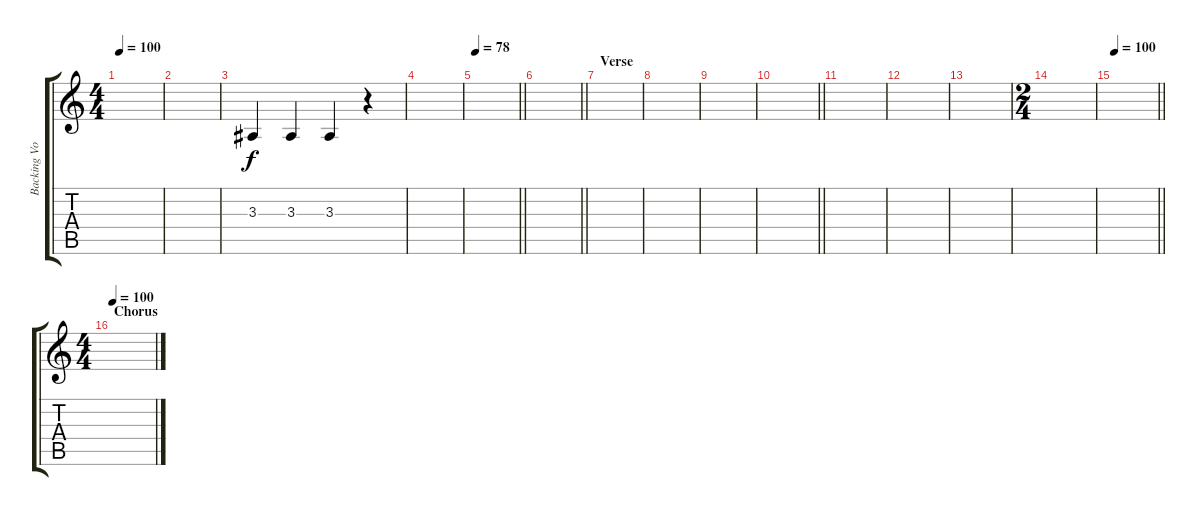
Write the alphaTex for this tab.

\track ("Backing Vox" "Backing Vo") {instrument clarinet}
\staff {score tabs}
\tuning (E4 B3 G3 D3 A2 E2) {hide}
\ts (4 4)
\tempo 100
\clef g2
\ks c
|
|
3.3.4 3.3.4 3.3.4 r.4 |
|
\tempo 78
\barLineRight lightlight
|
\barLineRight lightlight
|
\section ("" "Verse")
|
|
|
\barLineRight lightlight
|
|
|
|
\ts (2 4)
|
\tempo 100
\barLineRight lightlight
|
\ts (4 4)
\section ("" "Chorus")
\tempo 100
